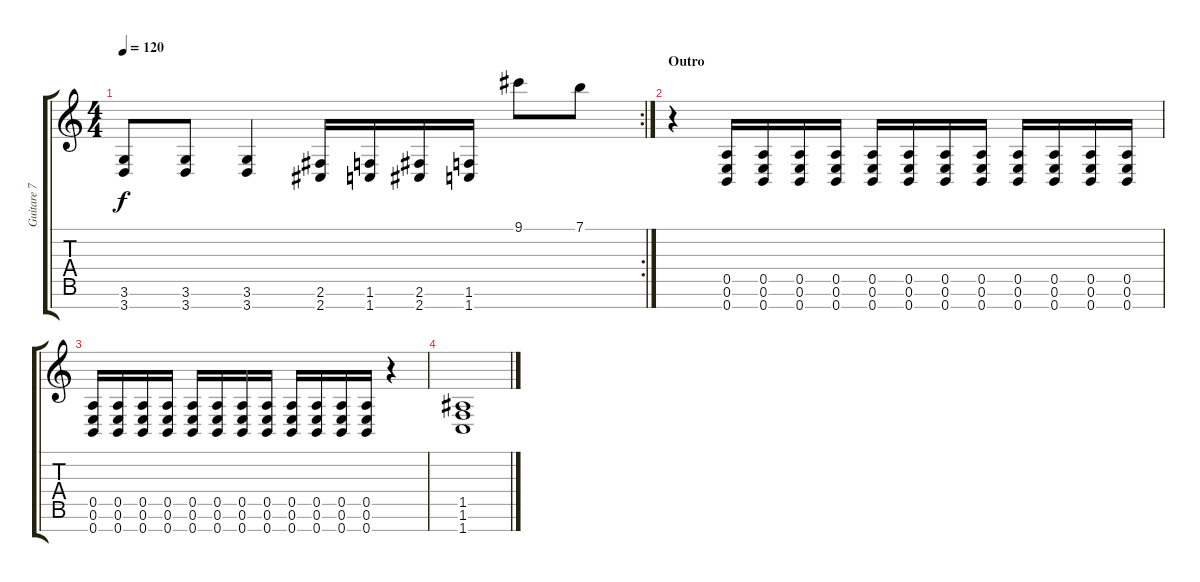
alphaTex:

\track ("Guitare 7 cordes B2" "Guitare 7 ") {instrument distortionguitar}
\staff {score tabs}
\tuning (E4 B3 G3 D3 A2 E2 B1) {hide}
\rc 2
\ts (4 4)
\tempo 120
\clef g2
\ks c
(3.6 3.7).8{dy f} (3.6 3.7).8 (3.6 3.7).4 (2.6 2.7).16 (1.6 1.7).16 (2.6 2.7).16 (1.6 1.7).16 9.1.8 7.1.8 |
\section ("" "Outro")
r.4 (0.5 0.6 0.7).16 (0.5 0.6 0.7).16 (0.5 0.6 0.7).16 (0.5 0.6 0.7).16 (0.5 0.6 0.7).16 (0.5 0.6 0.7).16 (0.5 0.6 0.7).16 (0.5 0.6 0.7).16 (0.5 0.6 0.7).16 (0.5 0.6 0.7).16 (0.5 0.6 0.7).16 (0.5 0.6 0.7).16 |
(0.5 0.6 0.7).16 (0.5 0.6 0.7).16 (0.5 0.6 0.7).16 (0.5 0.6 0.7).16 (0.5 0.6 0.7).16 (0.5 0.6 0.7).16 (0.5 0.6 0.7).16 (0.5 0.6 0.7).16 (0.5 0.6 0.7).16 (0.5 0.6 0.7).16 (0.5 0.6 0.7).16 (0.5 0.6 0.7).16 r.4 |
(1.5 1.6 1.7).1
